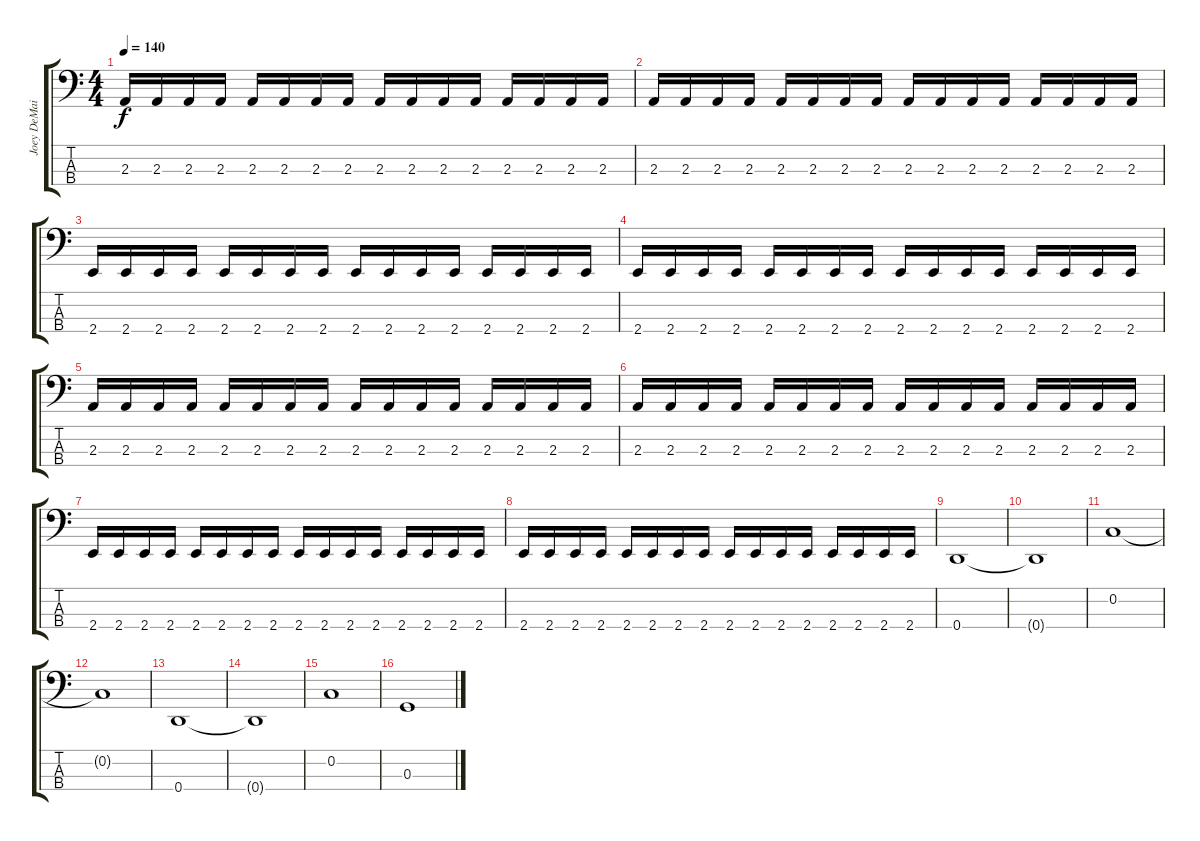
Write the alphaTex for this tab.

\track ("Joey DeMaio(Bass)" "Joey DeMai") {instrument electricbasspick}
\staff {score tabs}
\tuning (F2 C2 G1 D1) {hide}
\ts (4 4)
\tempo 140
\clef f4
\ks c
2.3.16{dy f} 2.3.16 2.3.16 2.3.16 2.3.16 2.3.16 2.3.16 2.3.16 2.3.16 2.3.16 2.3.16 2.3.16 2.3.16 2.3.16 2.3.16 2.3.16 |
2.3.16 2.3.16 2.3.16 2.3.16 2.3.16 2.3.16 2.3.16 2.3.16 2.3.16 2.3.16 2.3.16 2.3.16 2.3.16 2.3.16 2.3.16 2.3.16 |
2.4.16 2.4.16 2.4.16 2.4.16 2.4.16 2.4.16 2.4.16 2.4.16 2.4.16 2.4.16 2.4.16 2.4.16 2.4.16 2.4.16 2.4.16 2.4.16 |
2.4.16 2.4.16 2.4.16 2.4.16 2.4.16 2.4.16 2.4.16 2.4.16 2.4.16 2.4.16 2.4.16 2.4.16 2.4.16 2.4.16 2.4.16 2.4.16 |
2.3.16 2.3.16 2.3.16 2.3.16 2.3.16 2.3.16 2.3.16 2.3.16 2.3.16 2.3.16 2.3.16 2.3.16 2.3.16 2.3.16 2.3.16 2.3.16 |
2.3.16 2.3.16 2.3.16 2.3.16 2.3.16 2.3.16 2.3.16 2.3.16 2.3.16 2.3.16 2.3.16 2.3.16 2.3.16 2.3.16 2.3.16 2.3.16 |
2.4.16 2.4.16 2.4.16 2.4.16 2.4.16 2.4.16 2.4.16 2.4.16 2.4.16 2.4.16 2.4.16 2.4.16 2.4.16 2.4.16 2.4.16 2.4.16 |
2.4.16 2.4.16 2.4.16 2.4.16 2.4.16 2.4.16 2.4.16 2.4.16 2.4.16 2.4.16 2.4.16 2.4.16 2.4.16 2.4.16 2.4.16 2.4.16 |
0.4.1 |
0.4{t}.1 |
0.2.1 |
0.2{t}.1 |
0.4.1 |
0.4{t}.1 |
0.2.1 |
0.3.1
